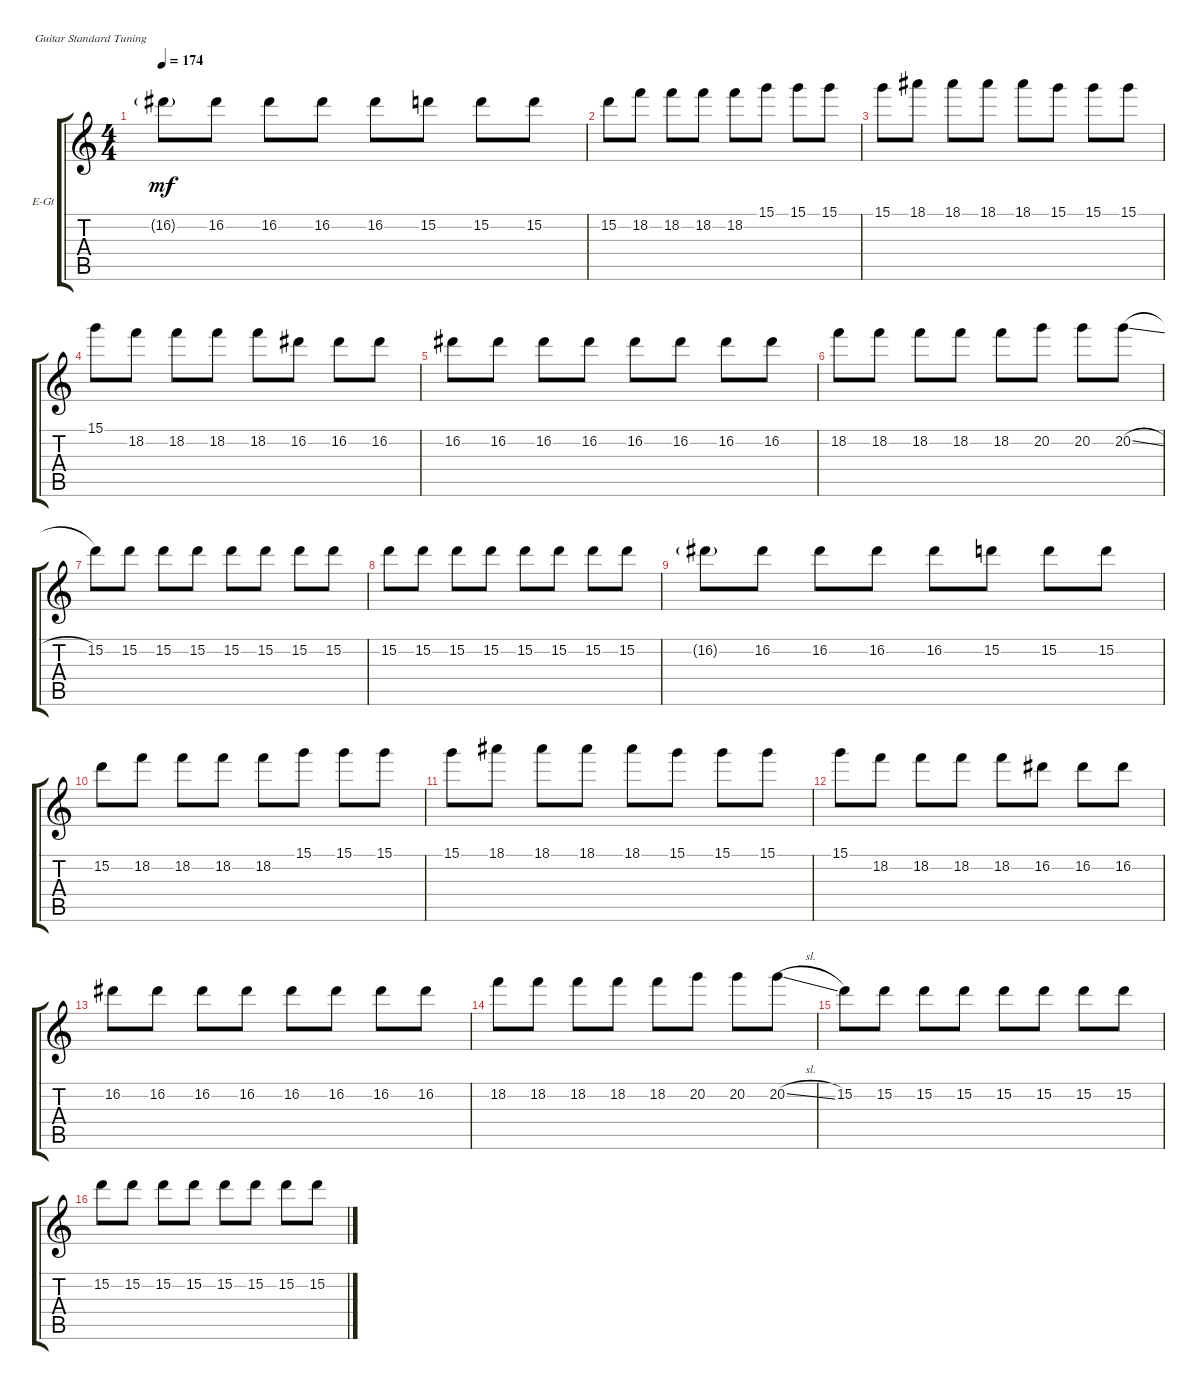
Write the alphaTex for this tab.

\defaultSystemsLayout 4
\bracketExtendMode groupsimilarinstruments
\firstSystemTrackNameOrientation horizontal
\otherSystemsTrackNameOrientation horizontal
\track ("Electric Guitar" "E-Gt") {instrument overdrivenguitar}
\staff {score tabs}
\tuning (E4 B3 G3 D3 A2 E2)
\ts (4 4)
\tempo 174
\clef g2
\scale
0.333333
\ks c
16.2{g}.8{dy mf} 16.2.8 16.2.8 16.2.8 16.2.8 15.2.8 15.2.8 15.2.8 |
\scale
0.333333 15.2.8 18.2.8 18.2.8 18.2.8 18.2.8 15.1.8 15.1.8 15.1.8 |
\scale
0.333333 15.1.8 18.1.8 18.1.8 18.1.8 18.1.8 15.1.8 15.1.8 15.1.8 |
\scale
0.333333 15.1.8 18.2.8 18.2.8 18.2.8 18.2.8 16.2.8 16.2.8 16.2.8 |
\scale
0.333333 16.2.8 16.2.8 16.2.8 16.2.8 16.2.8 16.2.8 16.2.8 16.2.8 |
\scale
0.333333 18.2.8 18.2.8 18.2.8 18.2.8 18.2.8 20.2.8 20.2.8 20.2{sl}.8 |
\scale
0.333333 15.2.8 15.2.8 15.2.8 15.2.8 15.2.8 15.2.8 15.2.8 15.2.8 |
\scale
0.333333 15.2.8 15.2.8 15.2.8 15.2.8 15.2.8 15.2.8 15.2.8 15.2.8 |
\scale
0.333333 16.2{g}.8 16.2.8 16.2.8 16.2.8 16.2.8 15.2.8 15.2.8 15.2.8 |
\scale
0.333333 15.2.8 18.2.8 18.2.8 18.2.8 18.2.8 15.1.8 15.1.8 15.1.8 |
\scale
0.333333 15.1.8 18.1.8 18.1.8 18.1.8 18.1.8 15.1.8 15.1.8 15.1.8 |
\scale
0.333333 15.1.8 18.2.8 18.2.8 18.2.8 18.2.8 16.2.8 16.2.8 16.2.8 |
\scale
0.333333 16.2.8 16.2.8 16.2.8 16.2.8 16.2.8 16.2.8 16.2.8 16.2.8 |
\scale
0.333333 18.2.8 18.2.8 18.2.8 18.2.8 18.2.8 20.2.8 20.2.8 20.2{sl}.8 |
\scale
0.333333 15.2.8 15.2.8 15.2.8 15.2.8 15.2.8 15.2.8 15.2.8 15.2.8 |
\scale
0.333333 15.2.8 15.2.8 15.2.8 15.2.8 15.2.8 15.2.8 15.2.8 15.2.8
